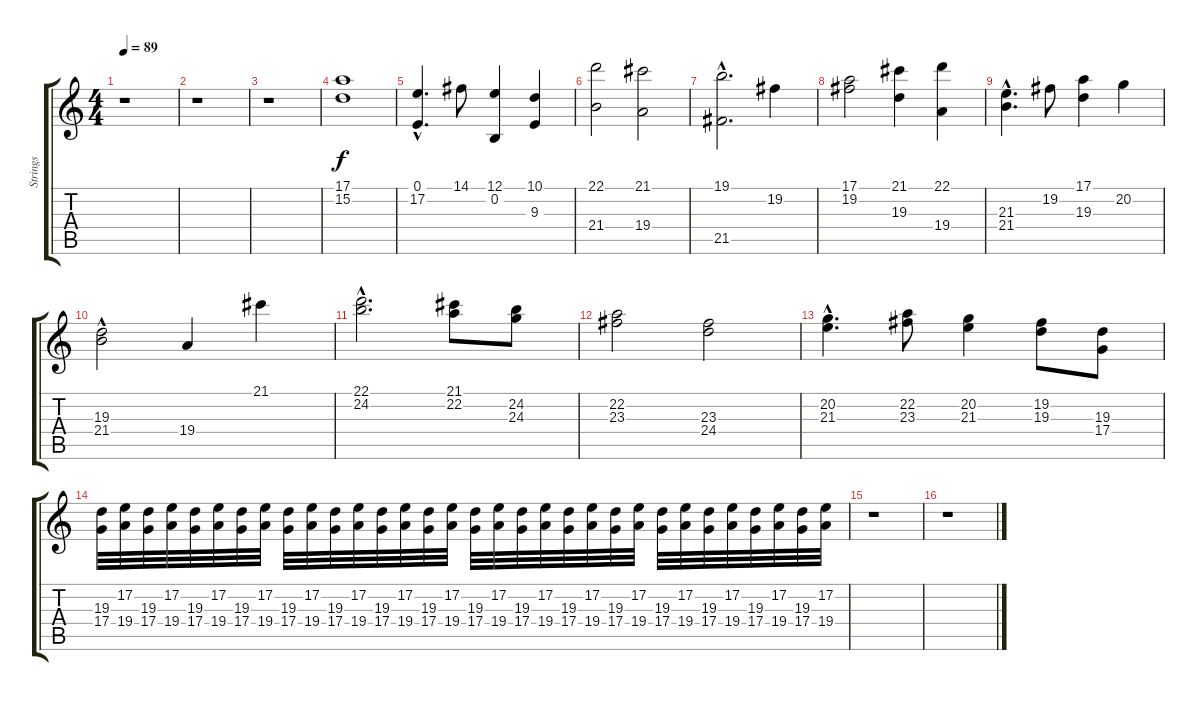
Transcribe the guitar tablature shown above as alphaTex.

\track ("Strings" "Strings") {instrument synthstrings1}
\staff {score tabs}
\tuning (E4 B3 G3 D3 A2 E2) {hide}
\ts (4 4)
\tempo 89
\clef g2
\ks c
r.1{dy f} |
r.1 |
r.1 |
(17.1 15.2).1 |
(0.1 17.2{hac}).4{d} 14.1.8 (12.1 0.2).4 (10.1 9.3).4 |
(22.1 21.4).2 (21.1 19.4).2 |
(19.1{hac} 21.5).2{d} 19.2.4 |
(17.1 19.2).2 (21.1 19.3).4 (22.1 19.4).4 |
(21.3{hac} 21.4).4{d} 19.2.8 (17.1 19.3).4 20.2.4 |
(19.3{hac} 21.4).2 19.4.4 21.1.4 |
(22.1{hac} 24.2{hac}).2{d} (21.1 22.2).8 (24.2 24.3).8 |
(22.2 23.3).2 (23.3 24.4).2 |
(20.2{hac} 21.3{hac}).4{d} (22.2 23.3).8 (20.2 21.3).4 (19.2 19.3).8 (19.3 17.4).8 |
(19.3 17.4).32 (17.2 19.4).32 (19.3 17.4).32 (17.2 19.4).32 (19.3 17.4).32 (17.2 19.4).32 (19.3 17.4).32 (17.2 19.4).32 (19.3 17.4).32 (17.2 19.4).32 (19.3 17.4).32 (17.2 19.4).32 (19.3 17.4).32 (17.2 19.4).32 (19.3 17.4).32 (17.2 19.4).32 (19.3 17.4).32 (17.2 19.4).32 (19.3 17.4).32 (17.2 19.4).32 (19.3 17.4).32 (17.2 19.4).32 (19.3 17.4).32 (17.2 19.4).32 (19.3 17.4).32 (17.2 19.4).32 (19.3 17.4).32 (17.2 19.4).32 (19.3 17.4).32 (17.2 19.4).32 (19.3 17.4).32 (17.2 19.4).32 |
r.1 |
r.1
